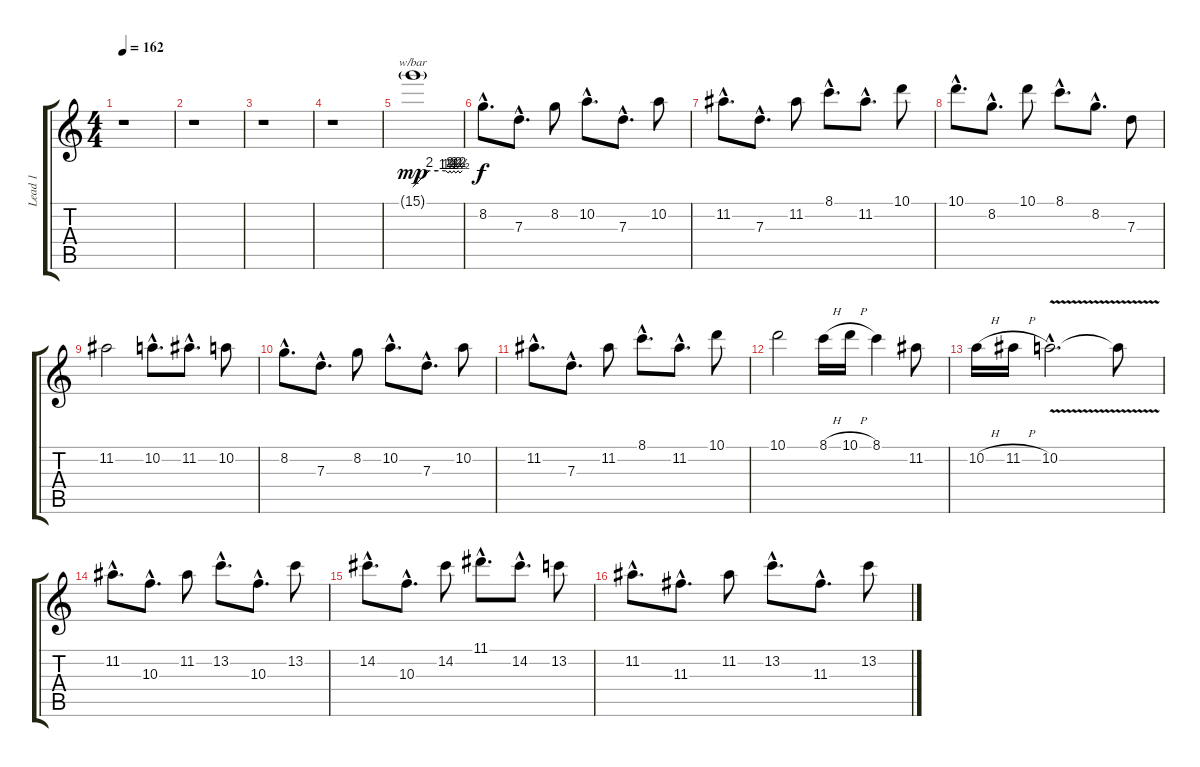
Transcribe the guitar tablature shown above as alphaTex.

\track ("Lead 1" "Lead 1") {instrument overdrivenguitar}
\staff {score tabs}
\tuning (E4 B3 G3 D3 A2 E2) {hide}
\ts (4 4)
\tempo 162
\clef g2
\ks c
r.1{dy f} |
r.1 |
r.1 |
r.1 |
15.1{g}.1{tbe (custom default 0 0 20 8 30 8 40 8 43 6 45 8 47 6 50 8 52 6 55 8 57 6 60 8) dy mp volume 13 instrument overdrivenguitar} |
\section ("" "")
8.2{hac}.8{d dy f volume 13 balance 13 instrument overdrivenguitar} 7.3{hac}.8{d} 8.2.8 10.2{hac}.8{d} 7.3{hac}.8{d} 10.2.8 |
11.2{hac}.8{d} 7.3{hac}.8{d} 11.2.8 8.1{hac}.8{d} 11.2{hac}.8{d} 10.1.8 |
10.1{hac}.8{d} 8.2{hac}.8{d} 10.1.8 8.1{hac}.8{d} 8.2{hac}.8{d} 7.3.8 |
11.2.2 10.2{hac}.8{d} 11.2{hac}.8{d} 10.2.8 |
8.2{hac}.8{d} 7.3{hac}.8{d} 8.2.8 10.2{hac}.8{d} 7.3{hac}.8{d} 10.2.8 |
11.2{hac}.8{d} 7.3{hac}.8{d} 11.2.8 8.1{hac}.8{d} 11.2{hac}.8{d} 10.1.8 |
10.1.2 8.1{h}.16 10.1{h}.16 8.1.4 11.2.8 |
10.2{h}.16 11.2{h}.16 10.2{v hac}.2{d} 10.2{t}.8 |
\section ("" "")
11.2{hac}.8{d} 10.3{hac}.8{d} 11.2.8 13.2{hac}.8{d} 10.3{hac}.8{d} 13.2.8 |
14.2{hac}.8{d} 10.3{hac}.8{d} 14.2.8 11.1{hac}.8{d} 14.2{hac}.8{d} 13.2.8 |
11.2{hac}.8{d} 11.3{hac}.8{d} 11.2.8 13.2{hac}.8{d} 11.3{hac}.8{d} 13.2.8
